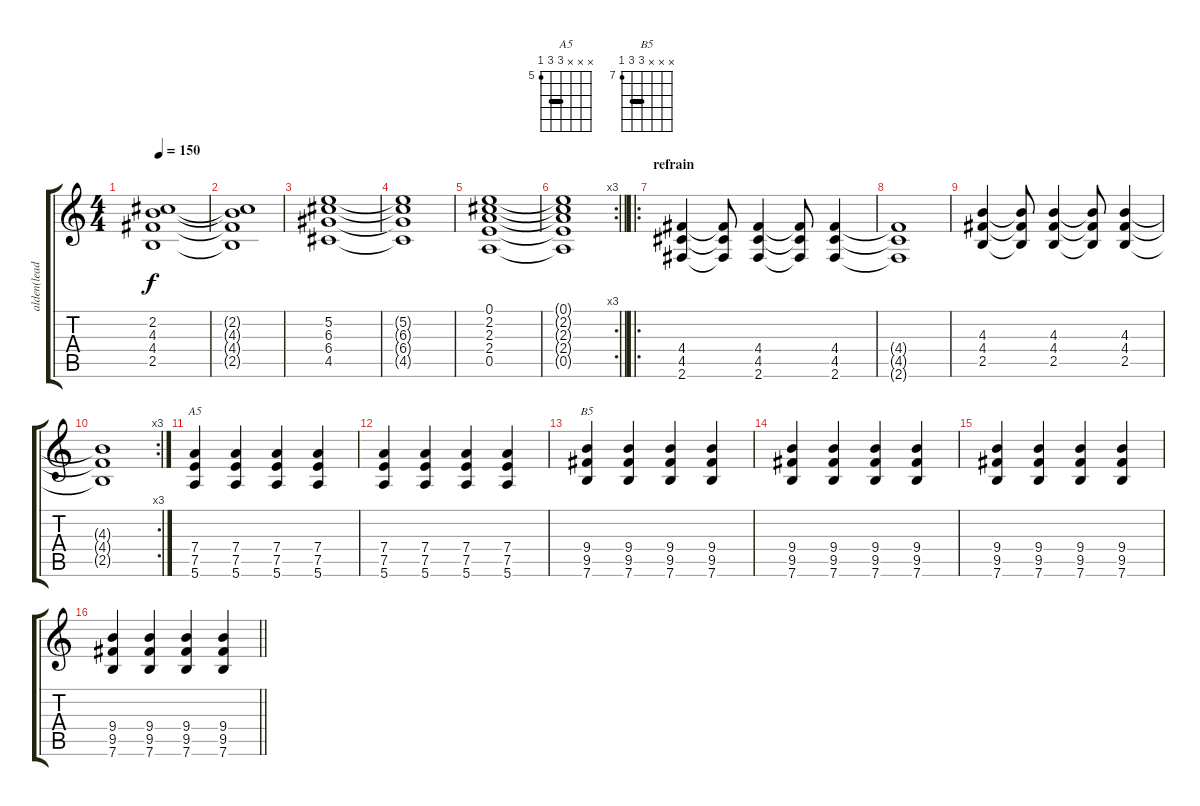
\track ("alden(lead)" "alden(lead") {instrument overdrivenguitar}
\staff {score tabs}
\tuning (E4 B3 G3 D3 A2 E2) {hide}
\chord ("A5" x x x 7 7 5) {firstfret 5 barre 7}
\chord ("B5" x x x 9 9 7) {firstfret 7 barre 9}
\ts (4 4)
\tempo 150
\clef g2
\ks c
(2.2 4.3 4.4 2.5).1{dy f} |
(2.2{t} 4.3{t} 4.4{t} 2.5{t}).1 |
(5.2 6.3 6.4 4.5).1 |
(5.2{t} 6.3{t} 6.4{t} 4.5{t}).1 |
(0.1 2.2 2.3 2.4 0.5).1 |
\rc 3
\barLineRight lightlight
(0.1{t} 2.2{t} 2.3{t} 2.4{t} 0.5{t}).1 |
\ro
\section ("" "refrain")
(4.4 4.5 2.6).4 (4.4{t} 4.5{t} 2.6{t}).8 (4.4 4.5 2.6).4 (4.4{t} 4.5{t} 2.6{t}).8 (4.4 4.5 2.6).4 |
(4.4{t} 4.5{t} 2.6{t}).1 |
(4.3 4.4 2.5).4 (4.3{t} 4.4{t} 2.5{t}).8 (4.3 4.4 2.5).4 (4.3{t} 4.4{t} 2.5{t}).8 (4.3 4.4 2.5).4 |
\rc 3
(4.3{t} 4.4{t} 2.5{t}).1 |
(7.4 7.5 5.6).4{ch "A5"} (7.4 7.5 5.6).4 (7.4 7.5 5.6).4 (7.4 7.5 5.6).4 |
(7.4 7.5 5.6).4 (7.4 7.5 5.6).4 (7.4 7.5 5.6).4 (7.4 7.5 5.6).4 |
(9.4 9.5 7.6).4{ch "B5"} (9.4 9.5 7.6).4 (9.4 9.5 7.6).4 (9.4 9.5 7.6).4 |
(9.4 9.5 7.6).4 (9.4 9.5 7.6).4 (9.4 9.5 7.6).4 (9.4 9.5 7.6).4 |
(9.4 9.5 7.6).4 (9.4 9.5 7.6).4 (9.4 9.5 7.6).4 (9.4 9.5 7.6).4 |
\barLineRight lightlight
(9.4 9.5 7.6).4 (9.4 9.5 7.6).4 (9.4 9.5 7.6).4 (9.4 9.5 7.6).4
